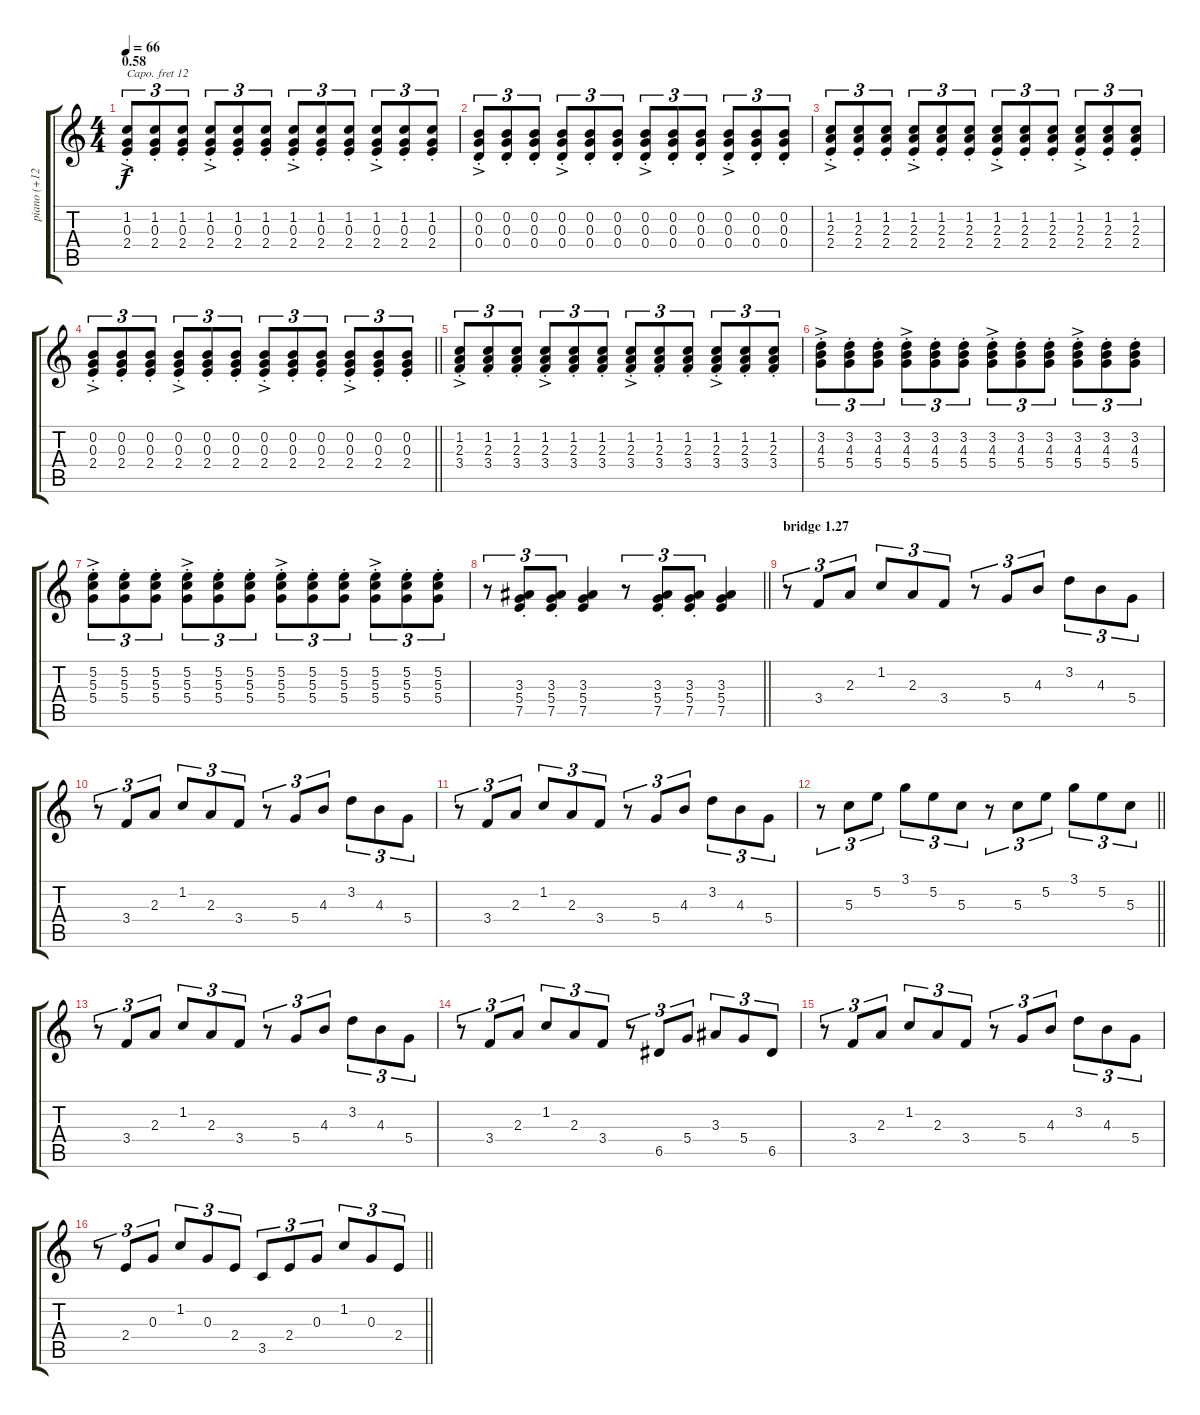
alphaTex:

\track ("piano (+12)" "piano (+12") {instrument acousticgrandpiano}
\staff {score tabs}
\capo 12
\tuning (E4 B3 G3 D3 A2 E2) {hide}
\ts (4 4)
\section ("" "0.58")
\tempo 66
\clef g2
\ks c
(1.2{ac st} 0.3{ac st} 2.4{ac st}).8{tu (3 2) dy f} (1.2{st} 0.3{st} 2.4{st}).8{tu (3 2)} (1.2{st} 0.3{st} 2.4{st}).8{tu (3 2)} (1.2{ac st} 0.3{ac st} 2.4{ac st}).8{tu (3 2)} (1.2{st} 0.3{st} 2.4{st}).8{tu (3 2)} (1.2{st} 0.3{st} 2.4{st}).8{tu (3 2)} (1.2{ac st} 0.3{ac st} 2.4{ac st}).8{tu (3 2)} (1.2{st} 0.3{st} 2.4{st}).8{tu (3 2)} (1.2{st} 0.3{st} 2.4{st}).8{tu (3 2)} (1.2{ac st} 0.3{ac st} 2.4{ac st}).8{tu (3 2)} (1.2{st} 0.3{st} 2.4{st}).8{tu (3 2)} (1.2{st} 0.3{st} 2.4{st}).8{tu (3 2)} |
(0.2{ac st} 0.3{ac st} 0.4{ac st}).8{tu (3 2)} (0.2{st} 0.3{st} 0.4{st}).8{tu (3 2)} (0.2{st} 0.3{st} 0.4{st}).8{tu (3 2)} (0.2{ac st} 0.3{ac st} 0.4{ac st}).8{tu (3 2)} (0.2{st} 0.3{st} 0.4{st}).8{tu (3 2)} (0.2{st} 0.3{st} 0.4{st}).8{tu (3 2)} (0.2{ac st} 0.3{ac st} 0.4{ac st}).8{tu (3 2)} (0.2{st} 0.3{st} 0.4{st}).8{tu (3 2)} (0.2{st} 0.3{st} 0.4{st}).8{tu (3 2)} (0.2{ac st} 0.3{ac st} 0.4{ac st}).8{tu (3 2)} (0.2{st} 0.3{st} 0.4{st}).8{tu (3 2)} (0.2{st} 0.3{st} 0.4{st}).8{tu (3 2)} |
(1.2{ac st} 2.3{ac st} 2.4{ac st}).8{tu (3 2)} (1.2{st} 2.3{st} 2.4{st}).8{tu (3 2)} (1.2{st} 2.3{st} 2.4{st}).8{tu (3 2)} (1.2{ac st} 2.3{ac st} 2.4{ac st}).8{tu (3 2)} (1.2{st} 2.3{st} 2.4{st}).8{tu (3 2)} (1.2{st} 2.3{st} 2.4{st}).8{tu (3 2)} (1.2{ac st} 2.3{ac st} 2.4{ac st}).8{tu (3 2)} (1.2{st} 2.3{st} 2.4{st}).8{tu (3 2)} (1.2{st} 2.3{st} 2.4{st}).8{tu (3 2)} (1.2{ac st} 2.3{ac st} 2.4{ac st}).8{tu (3 2)} (1.2{st} 2.3{st} 2.4{st}).8{tu (3 2)} (1.2{st} 2.3{st} 2.4{st}).8{tu (3 2)} |
\barLineRight lightlight
(0.2{ac st} 0.3{ac st} 2.4{ac st}).8{tu (3 2)} (0.2{st} 0.3{st} 2.4{st}).8{tu (3 2)} (0.2{st} 0.3{st} 2.4{st}).8{tu (3 2)} (0.2{ac st} 0.3{ac st} 2.4{ac st}).8{tu (3 2)} (0.2{st} 0.3{st} 2.4{st}).8{tu (3 2)} (0.2{st} 0.3{st} 2.4{st}).8{tu (3 2)} (0.2{ac st} 0.3{ac st} 2.4{ac st}).8{tu (3 2)} (0.2{st} 0.3{st} 2.4{st}).8{tu (3 2)} (0.2{st} 0.3{st} 2.4{st}).8{tu (3 2)} (0.2{ac st} 0.3{ac st} 2.4{ac st}).8{tu (3 2)} (0.2{st} 0.3{st} 2.4{st}).8{tu (3 2)} (0.2{st} 0.3{st} 2.4{st}).8{tu (3 2)} |
(1.2{ac st} 2.3{ac st} 3.4{ac st}).8{tu (3 2)} (1.2{st} 2.3{st} 3.4{st}).8{tu (3 2)} (1.2{st} 2.3{st} 3.4{st}).8{tu (3 2)} (1.2{ac st} 2.3{ac st} 3.4{ac st}).8{tu (3 2)} (1.2{st} 2.3{st} 3.4{st}).8{tu (3 2)} (1.2{st} 2.3{st} 3.4{st}).8{tu (3 2)} (1.2{ac st} 2.3{ac st} 3.4{ac st}).8{tu (3 2)} (1.2{st} 2.3{st} 3.4{st}).8{tu (3 2)} (1.2{st} 2.3{st} 3.4{st}).8{tu (3 2)} (1.2{ac st} 2.3{ac st} 3.4{ac st}).8{tu (3 2)} (1.2{st} 2.3{st} 3.4{st}).8{tu (3 2)} (1.2{st} 2.3{st} 3.4{st}).8{tu (3 2)} |
(3.2{ac st} 4.3{ac st} 5.4{ac st}).8{tu (3 2)} (3.2{st} 4.3{st} 5.4{st}).8{tu (3 2)} (3.2{st} 4.3{st} 5.4{st}).8{tu (3 2)} (3.2{ac st} 4.3{ac st} 5.4{ac st}).8{tu (3 2)} (3.2{st} 4.3{st} 5.4{st}).8{tu (3 2)} (3.2{st} 4.3{st} 5.4{st}).8{tu (3 2)} (3.2{ac st} 4.3{ac st} 5.4{ac st}).8{tu (3 2)} (3.2{st} 4.3{st} 5.4{st}).8{tu (3 2)} (3.2{st} 4.3{st} 5.4{st}).8{tu (3 2)} (3.2{ac st} 4.3{ac st} 5.4{ac st}).8{tu (3 2)} (3.2{st} 4.3{st} 5.4{st}).8{tu (3 2)} (3.2{st} 4.3{st} 5.4{st}).8{tu (3 2)} |
(5.2{ac st} 5.3{ac st} 5.4{ac st}).8{tu (3 2)} (5.2{st} 5.3{st} 5.4{st}).8{tu (3 2)} (5.2{st} 5.3{st} 5.4{st}).8{tu (3 2)} (5.2{ac st} 5.3{ac st} 5.4{ac st}).8{tu (3 2)} (5.2{st} 5.3{st} 5.4{st}).8{tu (3 2)} (5.2{st} 5.3{st} 5.4{st}).8{tu (3 2)} (5.2{ac st} 5.3{ac st} 5.4{ac st}).8{tu (3 2)} (5.2{st} 5.3{st} 5.4{st}).8{tu (3 2)} (5.2{st} 5.3{st} 5.4{st}).8{tu (3 2)} (5.2{ac st} 5.3{ac st} 5.4{ac st}).8{tu (3 2)} (5.2{st} 5.3{st} 5.4{st}).8{tu (3 2)} (5.2{st} 5.3{st} 5.4{st}).8{tu (3 2)} |
\barLineRight lightlight
r.8{tu (3 2)} (3.3{st} 5.4{st} 7.5{st}).8{tu (3 2)} (3.3{st} 5.4{st} 7.5{st}).8{tu (3 2)} (3.3 5.4 7.5).4 r.8{tu (3 2)} (3.3{st} 5.4{st} 7.5{st}).8{tu (3 2)} (3.3{st} 5.4{st} 7.5{st}).8{tu (3 2)} (3.3 5.4 7.5).4 |
\section ("" "bridge 1.27")
r.8{tu (3 2)} 3.4.8{tu (3 2)} 2.3.8{tu (3 2)} 1.2.8{tu (3 2)} 2.3.8{tu (3 2)} 3.4.8{tu (3 2)} r.8{tu (3 2)} 5.4.8{tu (3 2)} 4.3.8{tu (3 2)} 3.2.8{tu (3 2)} 4.3.8{tu (3 2)} 5.4.8{tu (3 2)} |
r.8{tu (3 2)} 3.4.8{tu (3 2)} 2.3.8{tu (3 2)} 1.2.8{tu (3 2)} 2.3.8{tu (3 2)} 3.4.8{tu (3 2)} r.8{tu (3 2)} 5.4.8{tu (3 2)} 4.3.8{tu (3 2)} 3.2.8{tu (3 2)} 4.3.8{tu (3 2)} 5.4.8{tu (3 2)} |
r.8{tu (3 2)} 3.4.8{tu (3 2)} 2.3.8{tu (3 2)} 1.2.8{tu (3 2)} 2.3.8{tu (3 2)} 3.4.8{tu (3 2)} r.8{tu (3 2)} 5.4.8{tu (3 2)} 4.3.8{tu (3 2)} 3.2.8{tu (3 2)} 4.3.8{tu (3 2)} 5.4.8{tu (3 2)} |
\barLineRight lightlight
r.8{tu (3 2)} 5.3.8{tu (3 2)} 5.2.8{tu (3 2)} 3.1.8{tu (3 2)} 5.2.8{tu (3 2)} 5.3.8{tu (3 2)} r.8{tu (3 2)} 5.3.8{tu (3 2)} 5.2.8{tu (3 2)} 3.1.8{tu (3 2)} 5.2.8{tu (3 2)} 5.3.8{tu (3 2)} |
r.8{tu (3 2)} 3.4.8{tu (3 2)} 2.3.8{tu (3 2)} 1.2.8{tu (3 2)} 2.3.8{tu (3 2)} 3.4.8{tu (3 2)} r.8{tu (3 2)} 5.4.8{tu (3 2)} 4.3.8{tu (3 2)} 3.2.8{tu (3 2)} 4.3.8{tu (3 2)} 5.4.8{tu (3 2)} |
r.8{tu (3 2)} 3.4.8{tu (3 2)} 2.3.8{tu (3 2)} 1.2.8{tu (3 2)} 2.3.8{tu (3 2)} 3.4.8{tu (3 2)} r.8{tu (3 2)} 6.5.8{tu (3 2)} 5.4.8{tu (3 2)} 3.3.8{tu (3 2)} 5.4.8{tu (3 2)} 6.5.8{tu (3 2)} |
r.8{tu (3 2)} 3.4.8{tu (3 2)} 2.3.8{tu (3 2)} 1.2.8{tu (3 2)} 2.3.8{tu (3 2)} 3.4.8{tu (3 2)} r.8{tu (3 2)} 5.4.8{tu (3 2)} 4.3.8{tu (3 2)} 3.2.8{tu (3 2)} 4.3.8{tu (3 2)} 5.4.8{tu (3 2)} |
\barLineRight lightlight
r.8{tu (3 2)} 2.4.8{tu (3 2)} 0.3.8{tu (3 2)} 1.2.8{tu (3 2)} 0.3.8{tu (3 2)} 2.4.8{tu (3 2)} 3.5.8{tu (3 2)} 2.4.8{tu (3 2)} 0.3.8{tu (3 2)} 1.2.8{tu (3 2)} 0.3.8{tu (3 2)} 2.4.8{tu (3 2)}
